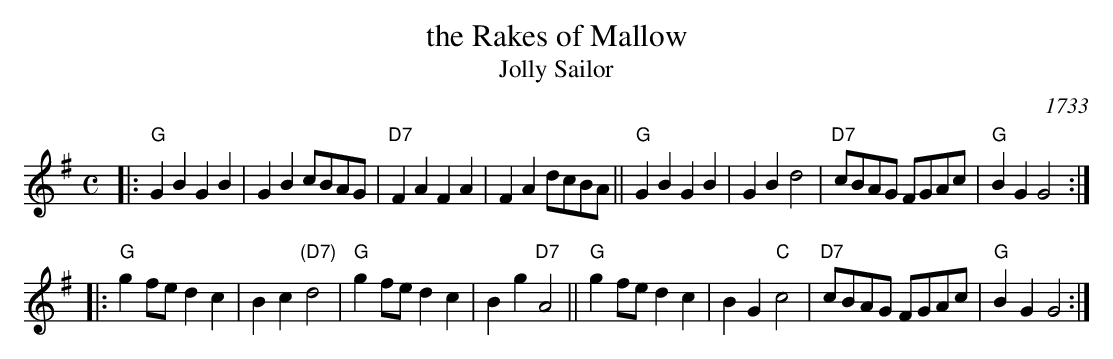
X:1
T: the Rakes of Mallow
T: Jolly Sailor
O: 1733
M: C
L: 1/4
K: G
|: "G"GB GB | GB c/B/A/G/ | "D7"FA FA | FA d/c/B/A/ \
|| "G"GB GB | GB d2 | "D7"c/B/A/G/ F/G/A/c/ | "G"BG G2 :|
|: "G"gf/e/ dc | Bc "(D7)"d2 | "G"gf/e/ dc | Bg "D7"A2 \
|| "G"gf/e/ dc | BG "C"c2 | "D7"c/B/A/G/ F/G/A/c/ | "G"BG G2 :|
